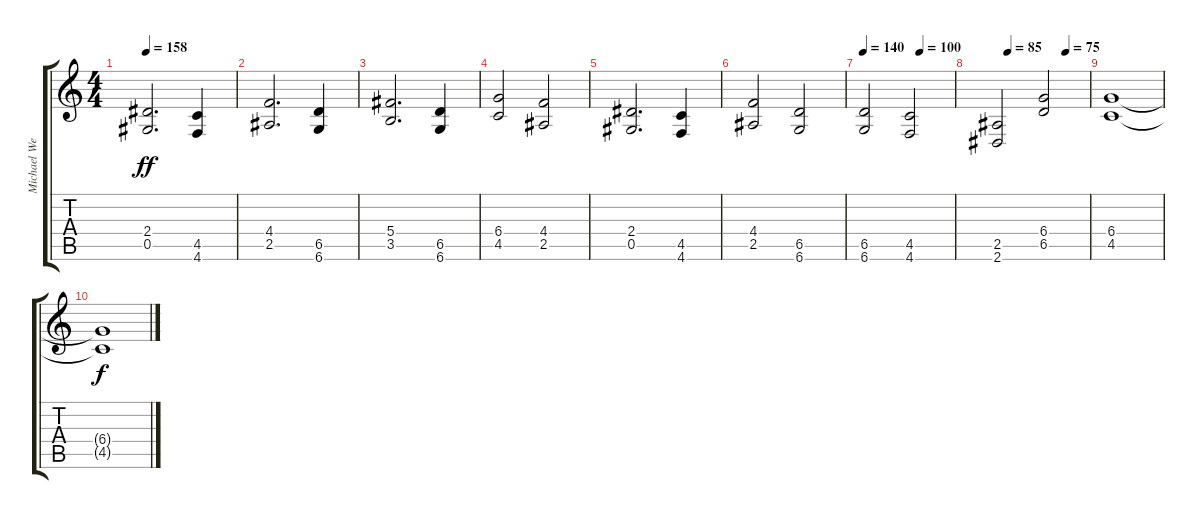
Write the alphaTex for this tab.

\track ("Michael Weikath" "Michael We") {instrument distortionguitar}
\staff {score tabs}
\tuning (Eb4 Bb3 Gb3 Db3 Ab2 Db2) {hide}
\ts (4 4)
\tempo 158
\clef g2
\ks c
(2.4 0.5).2{d dy ff} (4.5 4.6).4 |
(4.4 2.5).2{d} (6.5 6.6).4 |
(5.4 3.5).2{d} (6.5 6.6).4 |
(6.4 4.5).2 (4.4 2.5).2 |
(2.4 0.5).2{d} (4.5 4.6).4 |
(4.4 2.5).2 (6.5 6.6).2 |
\tempo 140
\tempo (100 0.625)
(6.5 6.6).2 (4.5 4.6).2 |
\tempo (85 0.125)
\tempo (75 0.75)
(2.5 2.6).2 (6.4 6.5).2 |
(6.4 4.5).1 |
(6.4{t} 4.5{t}).1{dy f}
